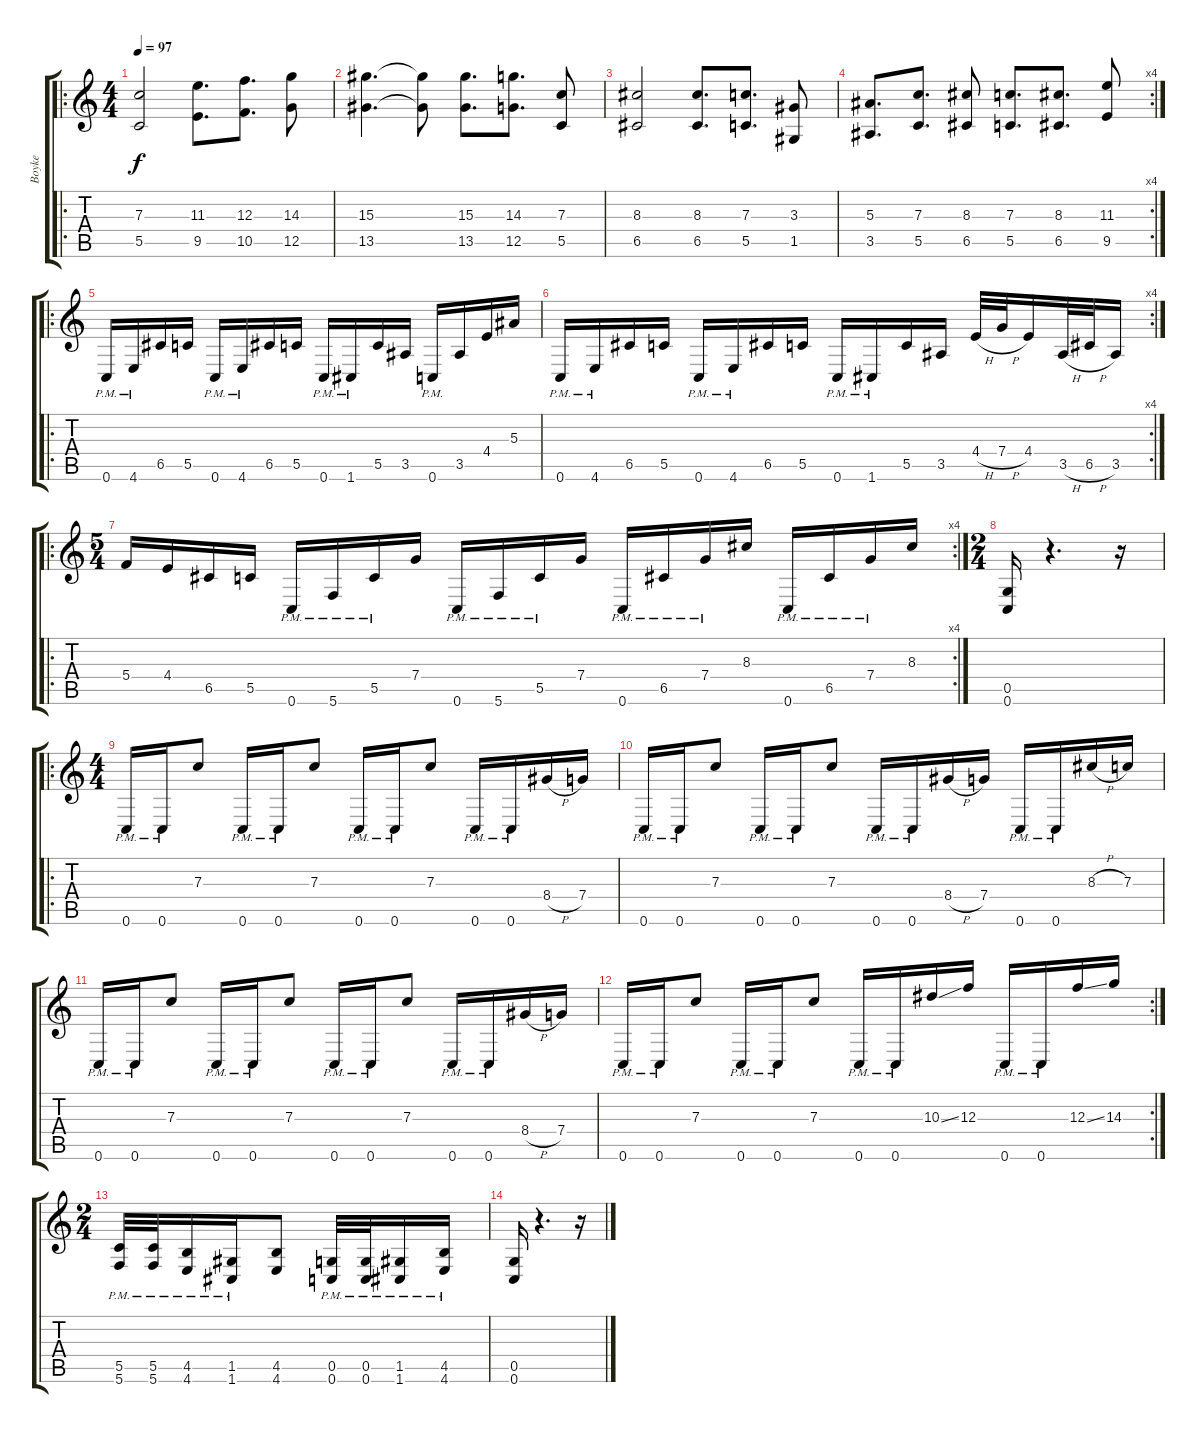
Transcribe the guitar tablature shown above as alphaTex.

\track ("Boyke" "Boyke") {instrument distortionguitar}
\staff {score tabs}
\tuning (D4 A3 F3 C3 G2 C2) {hide}
\ro
\ts (4 4)
\tempo 97
\clef g2
\ks c
(7.3 5.5).2{dy f} (11.3 9.5).8{d} (12.3 10.5).8{d} (14.3 12.5).8 |
(15.3 13.5).4{d} (15.3{t} 13.5{t}).8 (15.3 13.5).8{d} (14.3 12.5).8{d} (7.3 5.5).8 |
(8.3 6.5).2 (8.3 6.5).8{d} (7.3 5.5).8{d} (3.3 1.5).8 |
\rc 4
(5.3 3.5).8{d} (7.3 5.5).8{d} (8.3 6.5).8 (7.3 5.5).8{d} (8.3 6.5).8{d} (11.3 9.5).8 |
\ro
0.6{pm}.16 4.6{pm}.16 6.5.16 5.5.16 0.6{pm}.16 4.6{pm}.16 6.5.16 5.5.16 0.6{pm}.16 1.6{pm}.16 5.5.16 3.5.16 0.6{pm}.16 3.5.16 4.4.16 5.3.16 |
\rc 4
0.6{pm}.16 4.6{pm}.16 6.5.16 5.5.16 0.6{pm}.16 4.6{pm}.16 6.5.16 5.5.16 0.6{pm}.16 1.6{pm}.16 5.5.16 3.5.16 4.4{h}.32 7.4{h}.32 4.4.16 3.5{h}.32 6.5{h}.32 3.5.16 |
\ro
\rc 4
\ts (5 4)
5.4.16 4.4.16 6.5.16 5.5.16 0.6{pm}.16 5.6{pm}.16 5.5{pm}.16 7.4.16 0.6{pm}.16 5.6{pm}.16 5.5{pm}.16 7.4.16 0.6{pm}.16 6.5{pm}.16 7.4{pm}.16 8.3.16 0.6{pm}.16 6.5{pm}.16 7.4{pm}.16 8.3.16 |
\ts (2 4)
(0.5 0.6).16 r.4{d} r.16 |
\ro
\ts (4 4)
0.6{pm}.16 0.6{pm}.16 7.3.8 0.6{pm}.16 0.6{pm}.16 7.3.8 0.6{pm}.16 0.6{pm}.16 7.3.8 0.6{pm}.16 0.6{pm}.16 8.4{h}.16 7.4.16 |
0.6{pm}.16 0.6{pm}.16 7.3.8 0.6{pm}.16 0.6{pm}.16 7.3.8 0.6{pm}.16 0.6{pm}.16 8.4{h}.16 7.4.16 0.6{pm}.16 0.6{pm}.16 8.3{h}.16 7.3.16 |
0.6{pm}.16 0.6{pm}.16 7.3.8 0.6{pm}.16 0.6{pm}.16 7.3.8 0.6{pm}.16 0.6{pm}.16 7.3.8 0.6{pm}.16 0.6{pm}.16 8.4{h}.16 7.4.16 |
\rc 2
0.6{pm}.16 0.6{pm}.16 7.3.8 0.6{pm}.16 0.6{pm}.16 7.3.8 0.6{pm}.16 0.6{pm}.16 10.3{ss}.16 12.3.16 0.6{pm}.16 0.6{pm}.16 12.3{ss}.16 14.3.16 |
\ts (2 4)
(5.5{pm} 5.6{pm}).32 (5.5{pm} 5.6{pm}).32 (4.5{pm} 4.6{pm}).16 (1.5{pm} 1.6{pm}).16 (4.5 4.6).8 (0.5{pm} 0.6{pm}).32 (0.5{pm} 0.6{pm}).32 (1.5{pm} 1.6{pm}).16 (4.5{pm} 4.6{pm}).16 |
(0.5 0.6).16 r.4{d} r.16
